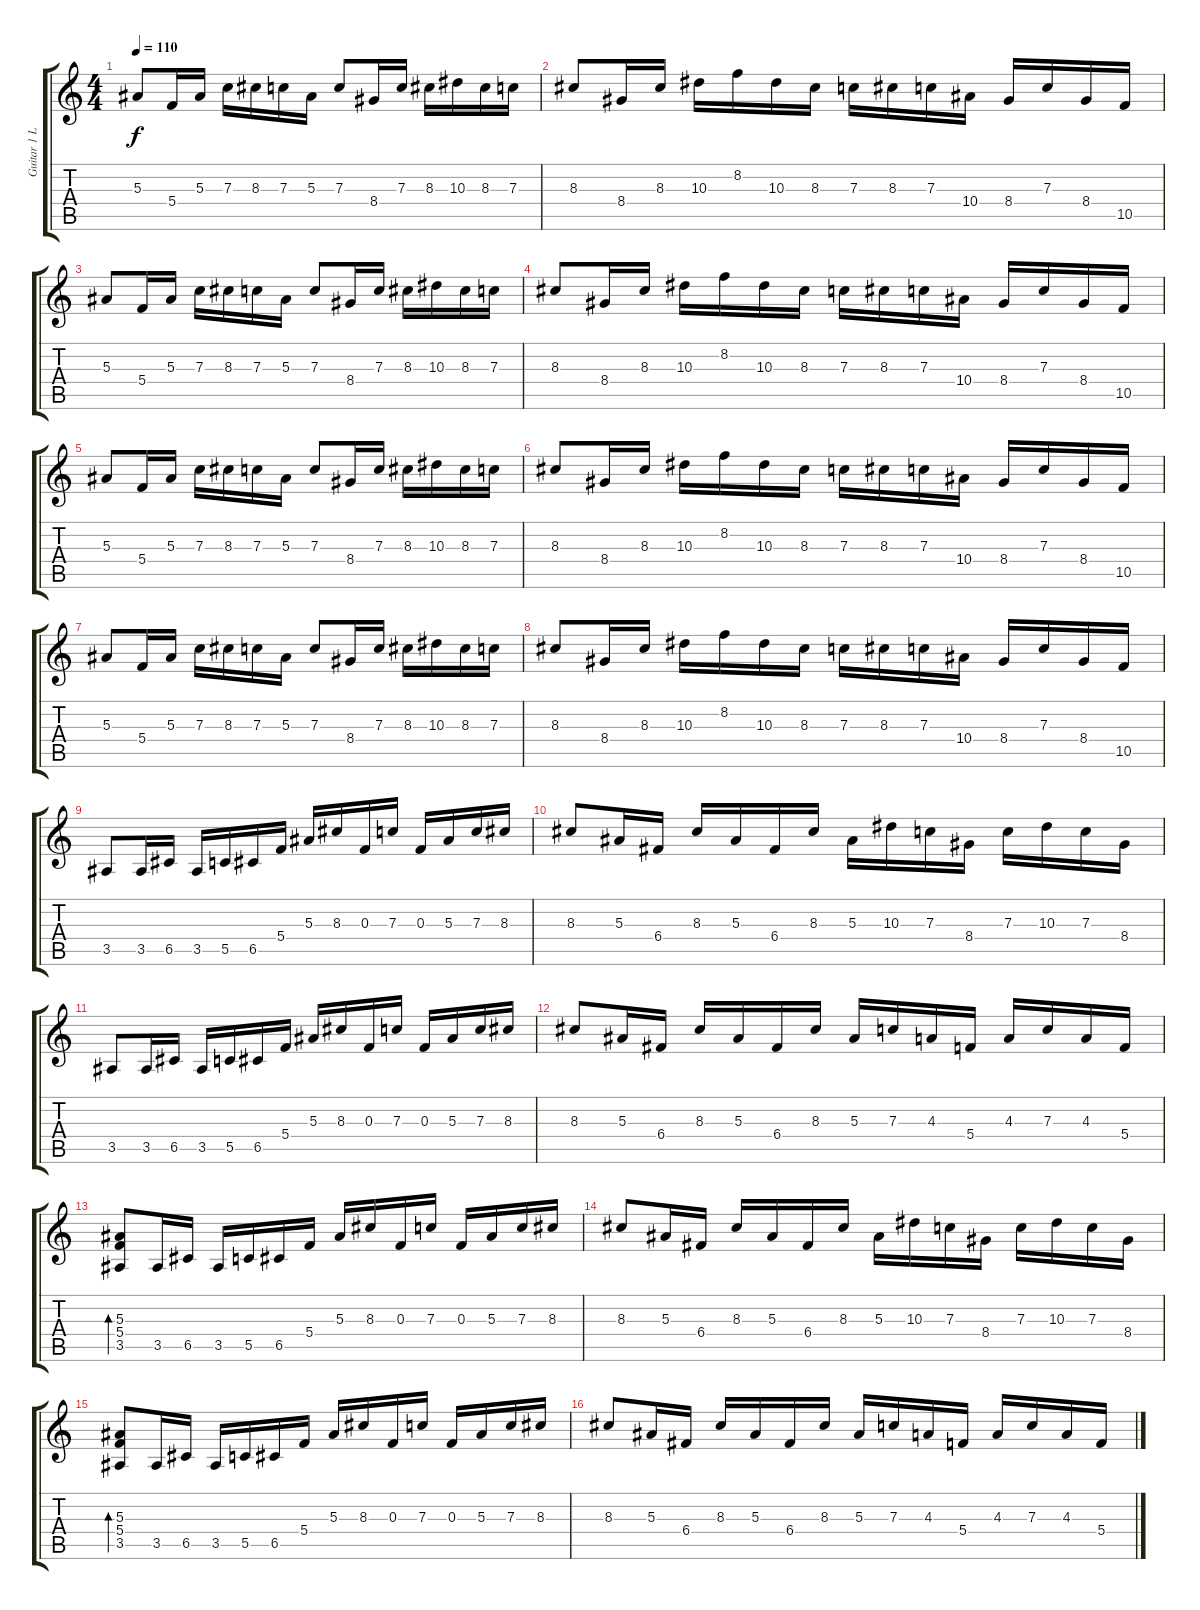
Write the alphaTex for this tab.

\track ("Guitar 1 Lead" "Guitar 1 L") {instrument distortionguitar}
\staff {score tabs}
\tuning (D4 A3 F3 C3 G2 D2) {hide}
\ts (4 4)
\tempo 110
\clef g2
\ks c
5.3.8{dy f} 5.4.16 5.3.16 7.3.16 8.3.16 7.3.16 5.3.16 7.3.8 8.4.16 7.3.16 8.3.16 10.3.16 8.3.16 7.3.16 |
8.3.8 8.4.16 8.3.16 10.3.16 8.2.16 10.3.16 8.3.16 7.3.16 8.3.16 7.3.16 10.4.16 8.4.16 7.3.16 8.4.16 10.5.16 |
5.3.8 5.4.16 5.3.16 7.3.16 8.3.16 7.3.16 5.3.16 7.3.8 8.4.16 7.3.16 8.3.16 10.3.16 8.3.16 7.3.16 |
8.3.8 8.4.16 8.3.16 10.3.16 8.2.16 10.3.16 8.3.16 7.3.16 8.3.16 7.3.16 10.4.16 8.4.16 7.3.16 8.4.16 10.5.16 |
5.3.8 5.4.16 5.3.16 7.3.16 8.3.16 7.3.16 5.3.16 7.3.8 8.4.16 7.3.16 8.3.16 10.3.16 8.3.16 7.3.16 |
8.3.8 8.4.16 8.3.16 10.3.16 8.2.16 10.3.16 8.3.16 7.3.16 8.3.16 7.3.16 10.4.16 8.4.16 7.3.16 8.4.16 10.5.16 |
5.3.8 5.4.16 5.3.16 7.3.16 8.3.16 7.3.16 5.3.16 7.3.8 8.4.16 7.3.16 8.3.16 10.3.16 8.3.16 7.3.16 |
8.3.8 8.4.16 8.3.16 10.3.16 8.2.16 10.3.16 8.3.16 7.3.16 8.3.16 7.3.16 10.4.16 8.4.16 7.3.16 8.4.16 10.5.16 |
3.5.8 3.5.16 6.5.16 3.5.16 5.5.16 6.5.16 5.4.16 5.3.16 8.3.16 0.3.16 7.3.16 0.3.16 5.3.16 7.3.16 8.3.16 |
8.3.8 5.3.16 6.4.16 8.3.16 5.3.16 6.4.16 8.3.16 5.3.16 10.3.16 7.3.16 8.4.16 7.3.16 10.3.16 7.3.16 8.4.16 |
3.5.8 3.5.16 6.5.16 3.5.16 5.5.16 6.5.16 5.4.16 5.3.16 8.3.16 0.3.16 7.3.16 0.3.16 5.3.16 7.3.16 8.3.16 |
8.3.8 5.3.16 6.4.16 8.3.16 5.3.16 6.4.16 8.3.16 5.3.16 7.3.16 4.3.16 5.4.16 4.3.16 7.3.16 4.3.16 5.4.16 |
(5.3 5.4 3.5).8{bd 60} 3.5.16 6.5.16 3.5.16 5.5.16 6.5.16 5.4.16 5.3.16 8.3.16 0.3.16 7.3.16 0.3.16 5.3.16 7.3.16 8.3.16 |
8.3.8 5.3.16 6.4.16 8.3.16 5.3.16 6.4.16 8.3.16 5.3.16 10.3.16 7.3.16 8.4.16 7.3.16 10.3.16 7.3.16 8.4.16 |
(5.3 5.4 3.5).8{bd 60} 3.5.16 6.5.16 3.5.16 5.5.16 6.5.16 5.4.16 5.3.16 8.3.16 0.3.16 7.3.16 0.3.16 5.3.16 7.3.16 8.3.16 |
8.3.8 5.3.16 6.4.16 8.3.16 5.3.16 6.4.16 8.3.16 5.3.16 7.3.16 4.3.16 5.4.16 4.3.16 7.3.16 4.3.16 5.4.16
